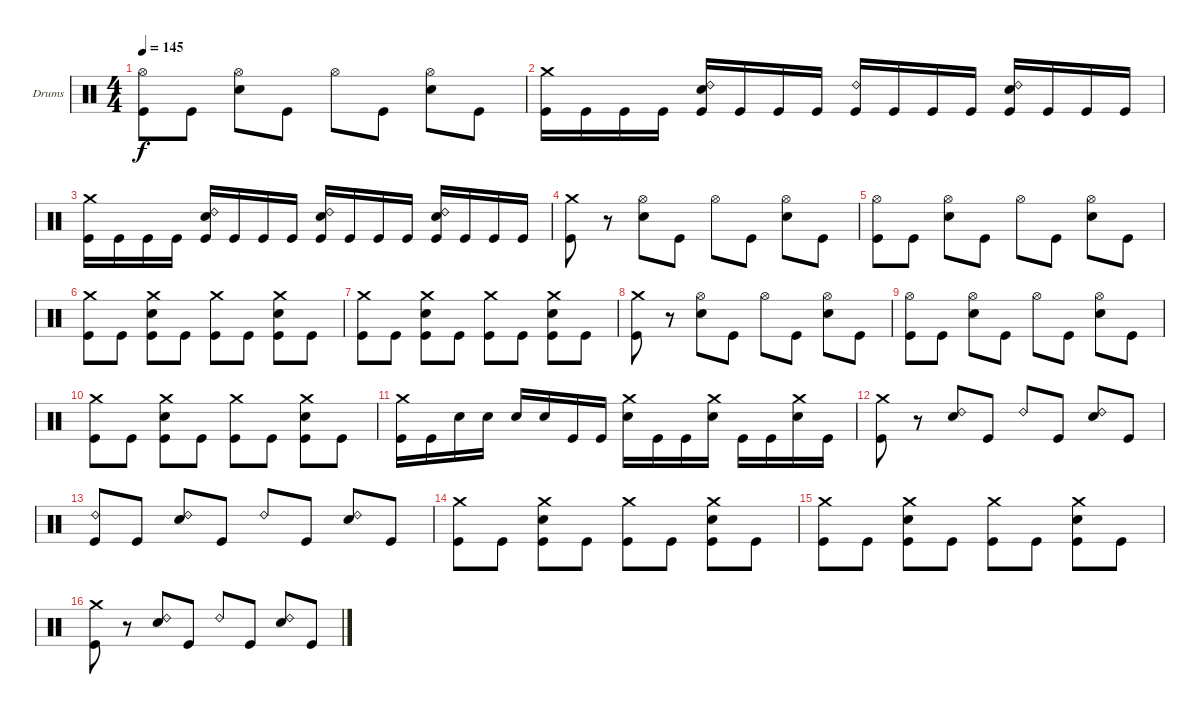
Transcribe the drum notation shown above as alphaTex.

\bracketExtendMode groupsimilarinstruments
\firstSystemTrackNameOrientation horizontal
\otherSystemsTrackNameOrientation horizontal
\track ("Drumkit" "Drums") {instrument percussion}
\staff {score}
\articulation defaults
\ts (4 4)
\tempo 145
\clef neutral
\ks c
("Hi-Hat (open)" "Kick (hit)").8{dy f} "Kick (hit)".8 ("Hi-Hat (open)" "Snare (hit) 2").8 "Kick (hit)".8 "Hi-Hat (open)".8 "Kick (hit)".8 ("Hi-Hat (open)" "Snare (hit) 2").8 "Kick (hit)".8 |
("Crash medium (hit)" "Kick (hit)").16 "Kick (hit)".16 "Kick (hit)".16 "Kick (hit)".16 ("Ride (bell) 2" "Snare (hit) 2" "Kick (hit)").16 "Kick (hit)".16 "Kick (hit)".16 "Kick (hit)".16 ("Ride (bell) 2" "Kick (hit)").16 "Kick (hit)".16 "Kick (hit)".16 "Kick (hit)".16 ("Ride (bell) 2" "Snare (hit) 2" "Kick (hit)").16 "Kick (hit)".16 "Kick (hit)".16 "Kick (hit)".16 |
("Crash medium (hit)" "Kick (hit)").16 "Kick (hit)".16 "Kick (hit)".16 "Kick (hit)".16 ("Ride (bell) 2" "Snare (hit) 2" "Kick (hit)").16 "Kick (hit)".16 "Kick (hit)".16 "Kick (hit)".16 ("Ride (bell) 2" "Snare (hit) 2" "Kick (hit)").16 "Kick (hit)".16 "Kick (hit)".16 "Kick (hit)".16 ("Ride (bell) 2" "Snare (hit) 2" "Kick (hit)").16 "Kick (hit)".16 "Kick (hit)".16 "Kick (hit)".16 |
("Crash medium (hit)" "Kick (hit)").8 r.8 ("Hi-Hat (open)" "Snare (hit) 2").8 "Kick (hit)".8 "Hi-Hat (open)".8 "Kick (hit)".8 ("Hi-Hat (open)" "Snare (hit) 2").8 "Kick (hit)".8 |
("Hi-Hat (open)" "Kick (hit)").8 "Kick (hit)".8 ("Hi-Hat (open)" "Snare (hit) 2").8 "Kick (hit)".8 "Hi-Hat (open)".8 "Kick (hit)".8 ("Hi-Hat (open)" "Snare (hit) 2").8 "Kick (hit)".8 |
("Crash medium (hit)" "Kick (hit)").8 "Kick (hit)".8 ("Crash medium (hit)" "Snare (hit) 2" "Kick (hit)").8 "Kick (hit)".8 ("Crash medium (hit)" "Kick (hit)").8 "Kick (hit)".8 ("Crash medium (hit)" "Snare (hit) 2" "Kick (hit)").8 "Kick (hit)".8 |
("Crash medium (hit)" "Kick (hit)").8 "Kick (hit)".8 ("Crash medium (hit)" "Snare (hit) 2" "Kick (hit)").8 "Kick (hit)".8 ("Crash medium (hit)" "Kick (hit)").8 "Kick (hit)".8 ("Crash medium (hit)" "Snare (hit) 2" "Kick (hit)").8 "Kick (hit)".8 |
("Crash medium (hit)" "Kick (hit)").8 r.8 ("Hi-Hat (open)" "Snare (hit) 2").8 "Kick (hit)".8 "Hi-Hat (open)".8 "Kick (hit)".8 ("Hi-Hat (open)" "Snare (hit) 2").8 "Kick (hit)".8 |
("Hi-Hat (open)" "Kick (hit)").8 "Kick (hit)".8 ("Hi-Hat (open)" "Snare (hit) 2").8 "Kick (hit)".8 "Hi-Hat (open)".8 "Kick (hit)".8 ("Hi-Hat (open)" "Snare (hit) 2").8 "Kick (hit)".8 |
("Crash medium (hit)" "Kick (hit)").8 "Kick (hit)".8 ("Crash medium (hit)" "Snare (hit) 2" "Kick (hit)").8 "Kick (hit)".8 ("Crash medium (hit)" "Kick (hit)").8 "Kick (hit)".8 ("Crash medium (hit)" "Snare (hit) 2" "Kick (hit)").8 "Kick (hit)".8 |
("Crash medium (hit)" "Kick (hit)").16 "Kick (hit)".16 "Snare (hit) 2".16 "Snare (hit) 2".16 "Snare (hit) 2".16 "Snare (hit) 2".16 "Kick (hit)".16 "Kick (hit)".16 ("Crash medium (hit)" "Snare (hit) 2").16 "Kick (hit)".16 "Kick (hit)".16 ("Crash medium (hit)" "Snare (hit) 2").16 "Kick (hit)".16 "Kick (hit)".16 ("Crash medium (hit)" "Snare (hit) 2").16 "Kick (hit)".16 |
("Crash medium (hit)" "Kick (hit)").8 r.8 ("Ride (bell) 2" "Snare (hit) 2").8 "Kick (hit)".8 "Ride (bell) 2".8 "Kick (hit)".8 ("Ride (bell) 2" "Snare (hit) 2").8 "Kick (hit)".8 |
("Ride (bell) 2" "Kick (hit)").8 "Kick (hit)".8 ("Ride (bell) 2" "Snare (hit) 2").8 "Kick (hit)".8 "Ride (bell) 2".8 "Kick (hit)".8 ("Ride (bell) 2" "Snare (hit) 2").8 "Kick (hit)".8 |
("Crash medium (hit)" "Kick (hit)").8 "Kick (hit)".8 ("Crash medium (hit)" "Snare (hit) 2" "Kick (hit)").8 "Kick (hit)".8 ("Crash medium (hit)" "Kick (hit)").8 "Kick (hit)".8 ("Crash medium (hit)" "Snare (hit) 2" "Kick (hit)").8 "Kick (hit)".8 |
("Crash medium (hit)" "Kick (hit)").8 "Kick (hit)".8 ("Crash medium (hit)" "Snare (hit) 2" "Kick (hit)").8 "Kick (hit)".8 ("Crash medium (hit)" "Kick (hit)").8 "Kick (hit)".8 ("Crash medium (hit)" "Snare (hit) 2" "Kick (hit)").8 "Kick (hit)".8 |
("Crash medium (hit)" "Kick (hit)").8 r.8 ("Ride (bell) 2" "Snare (hit) 2").8 "Kick (hit)".8 "Ride (bell) 2".8 "Kick (hit)".8 ("Ride (bell) 2" "Snare (hit) 2").8 "Kick (hit)".8
